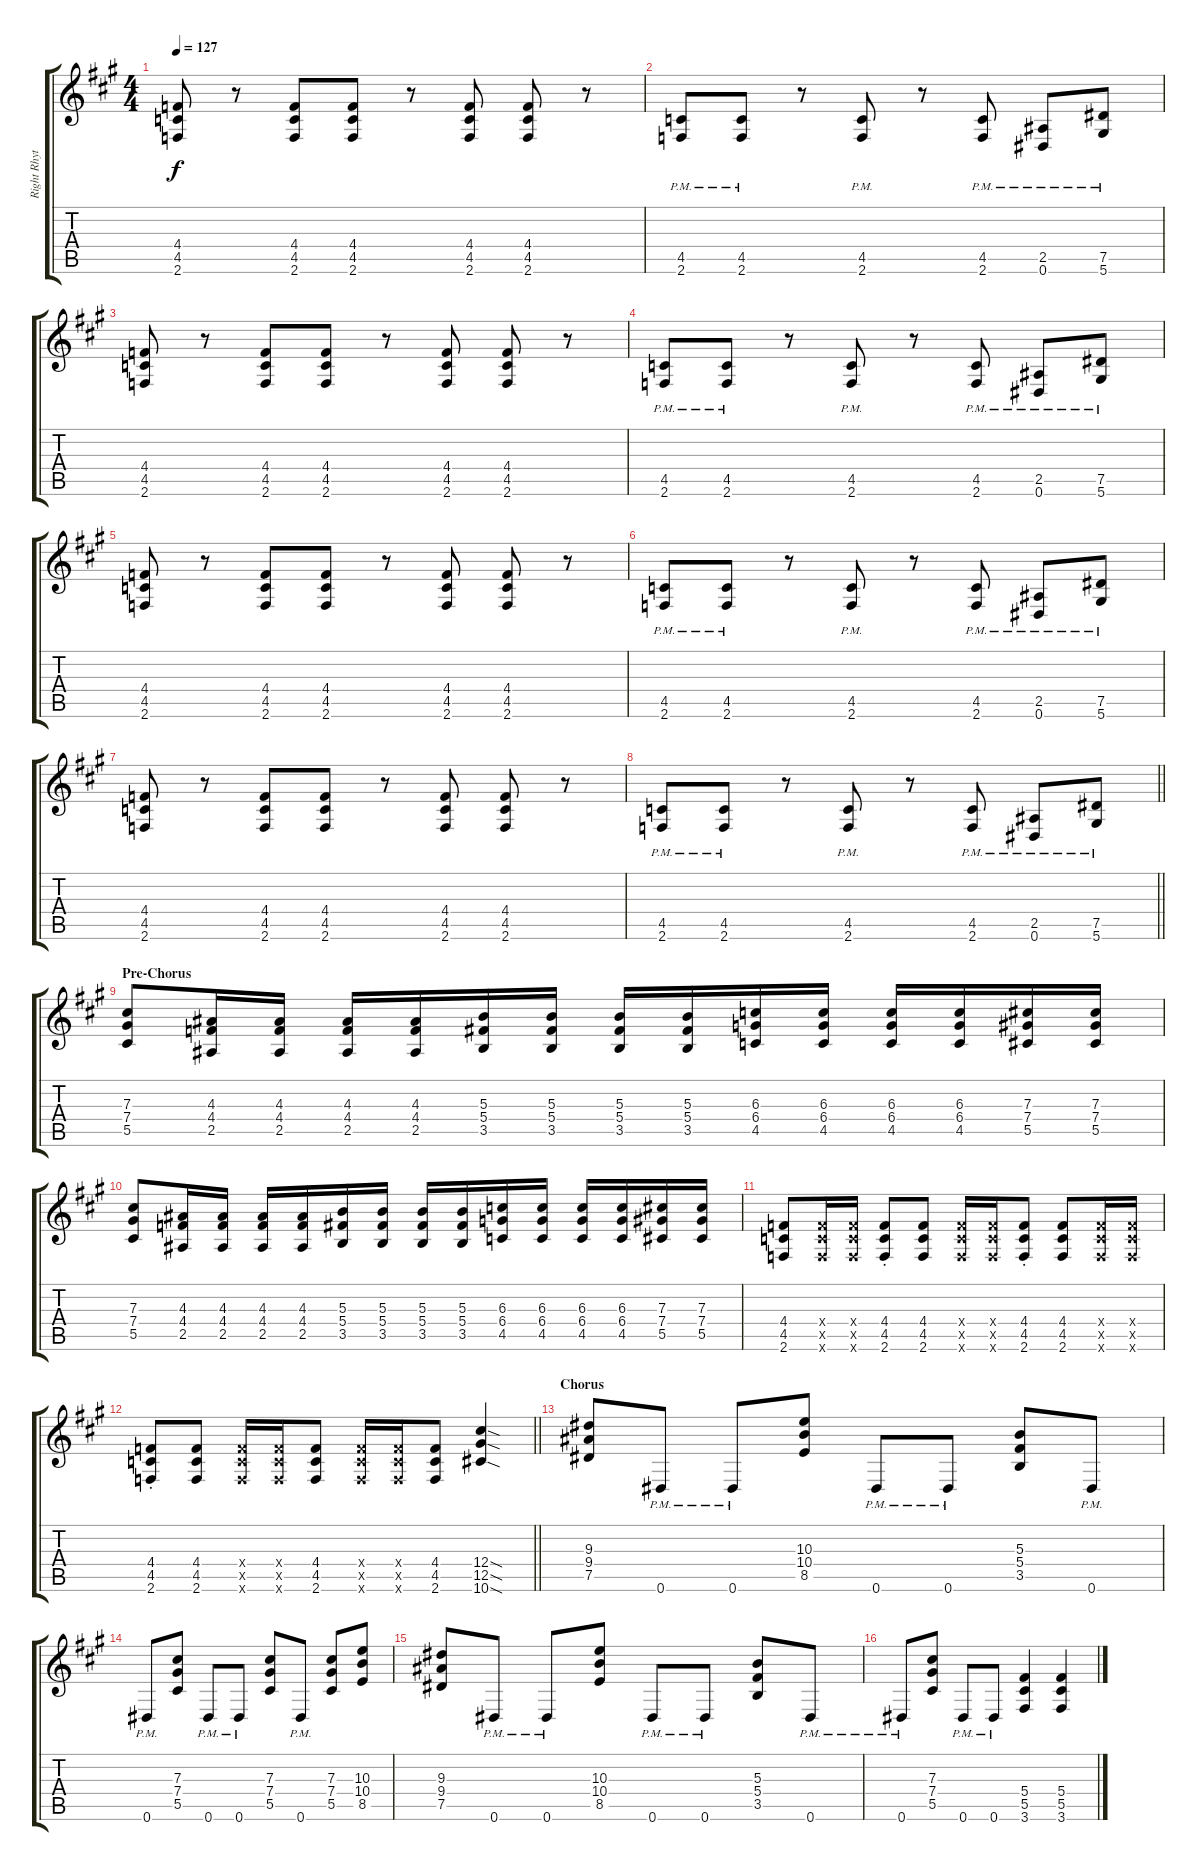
\track ("Right Rhythm Guitar" "Right Rhyt") {instrument distortionguitar}
\staff {score tabs}
\tuning (Eb4 Bb3 Gb3 Db3 Ab2 Eb2) {hide}
\ts (4 4)
\tempo 127
\clef g2
\ks a
(4.4 4.5 2.6).8{dy f} r.8 (4.4 4.5 2.6).8 (4.4 4.5 2.6).8 r.8 (4.4 4.5 2.6).8 (4.4 4.5 2.6).8 r.8 |
(4.5{pm} 2.6{pm}).8 (4.5{pm} 2.6{pm}).8 r.8 (4.5{pm} 2.6{pm}).8 r.8 (4.5{pm} 2.6{pm}).8 (2.5{pm} 0.6{pm}).8 (7.5{pm} 5.6{pm}).8 |
(4.4 4.5 2.6).8 r.8 (4.4 4.5 2.6).8 (4.4 4.5 2.6).8 r.8 (4.4 4.5 2.6).8 (4.4 4.5 2.6).8 r.8 |
(4.5{pm} 2.6{pm}).8 (4.5{pm} 2.6{pm}).8 r.8 (4.5{pm} 2.6{pm}).8 r.8 (4.5{pm} 2.6{pm}).8 (2.5{pm} 0.6{pm}).8 (7.5{pm} 5.6{pm}).8 |
(4.4 4.5 2.6).8 r.8 (4.4 4.5 2.6).8 (4.4 4.5 2.6).8 r.8 (4.4 4.5 2.6).8 (4.4 4.5 2.6).8 r.8 |
(4.5{pm} 2.6{pm}).8 (4.5{pm} 2.6{pm}).8 r.8 (4.5{pm} 2.6{pm}).8 r.8 (4.5{pm} 2.6{pm}).8 (2.5{pm} 0.6{pm}).8 (7.5{pm} 5.6{pm}).8 |
(4.4 4.5 2.6).8 r.8 (4.4 4.5 2.6).8 (4.4 4.5 2.6).8 r.8 (4.4 4.5 2.6).8 (4.4 4.5 2.6).8 r.8 |
\barLineRight lightlight
(4.5{pm} 2.6{pm}).8 (4.5{pm} 2.6{pm}).8 r.8 (4.5{pm} 2.6{pm}).8 r.8 (4.5{pm} 2.6{pm}).8 (2.5{pm} 0.6{pm}).8 (7.5{pm} 5.6{pm}).8 |
\section ("" "Pre-Chorus")
(7.3 7.4 5.5).8 (4.3 4.4 2.5).16 (4.3 4.4 2.5).16 (4.3 4.4 2.5).16 (4.3 4.4 2.5).16 (5.3 5.4 3.5).16 (5.3 5.4 3.5).16 (5.3 5.4 3.5).16 (5.3 5.4 3.5).16 (6.3 6.4 4.5).16 (6.3 6.4 4.5).16 (6.3 6.4 4.5).16 (6.3 6.4 4.5).16 (7.3 7.4 5.5).16 (7.3 7.4 5.5).16 |
(7.3 7.4 5.5).8 (4.3 4.4 2.5).16 (4.3 4.4 2.5).16 (4.3 4.4 2.5).16 (4.3 4.4 2.5).16 (5.3 5.4 3.5).16 (5.3 5.4 3.5).16 (5.3 5.4 3.5).16 (5.3 5.4 3.5).16 (6.3 6.4 4.5).16 (6.3 6.4 4.5).16 (6.3 6.4 4.5).16 (6.3 6.4 4.5).16 (7.3 7.4 5.5).16 (7.3 7.4 5.5).16 |
(4.4 4.5 2.6).8 (4.4{x} 4.5{x} 2.6{x}).16 (4.4{x} 4.5{x} 2.6{x}).16 (4.4{st} 4.5{st} 2.6{st}).8 (4.4 4.5 2.6).8 (4.4{x} 4.5{x} 2.6{x}).16 (4.4{x} 4.5{x} 2.6{x}).16 (4.4{st} 4.5{st} 2.6{st}).8 (4.4 4.5 2.6).8 (4.4{x} 4.5{x} 2.6{x}).16 (4.4{x} 4.5{x} 2.6{x}).16 |
\barLineRight lightlight
(4.4{st} 4.5{st} 2.6{st}).8 (4.4 4.5 2.6).8 (4.4{x} 4.5{x} 2.6{x}).16 (4.4{x} 4.5{x} 2.6{x}).16 (4.4 4.5 2.6).8 (4.4{x} 4.5{x} 2.6{x}).16 (4.4{x} 4.5{x} 2.6{x}).16 (4.4 4.5 2.6).8 (12.4{sod} 12.5{sod} 10.6{sod}).4 |
\section ("" "Chorus")
(9.3 9.4 7.5).8 0.6{pm}.8 0.6{pm}.8 (10.3 10.4 8.5).8 0.6{pm}.8 0.6{pm}.8 (5.3 5.4 3.5).8 0.6{pm}.8 |
0.6{pm}.8 (7.3 7.4 5.5).8 0.6{pm}.8 0.6{pm}.8 (7.3 7.4 5.5).8 0.6{pm}.8 (7.3 7.4 5.5).8 (10.3 10.4 8.5).8 |
(9.3 9.4 7.5).8 0.6{pm}.8 0.6{pm}.8 (10.3 10.4 8.5).8 0.6{pm}.8 0.6{pm}.8 (5.3 5.4 3.5).8 0.6{pm}.8 |
0.6{pm}.8 (7.3 7.4 5.5).8 0.6{pm}.8 0.6{pm}.8 (5.4 5.5 3.6).4 (5.4 5.5 3.6).4
